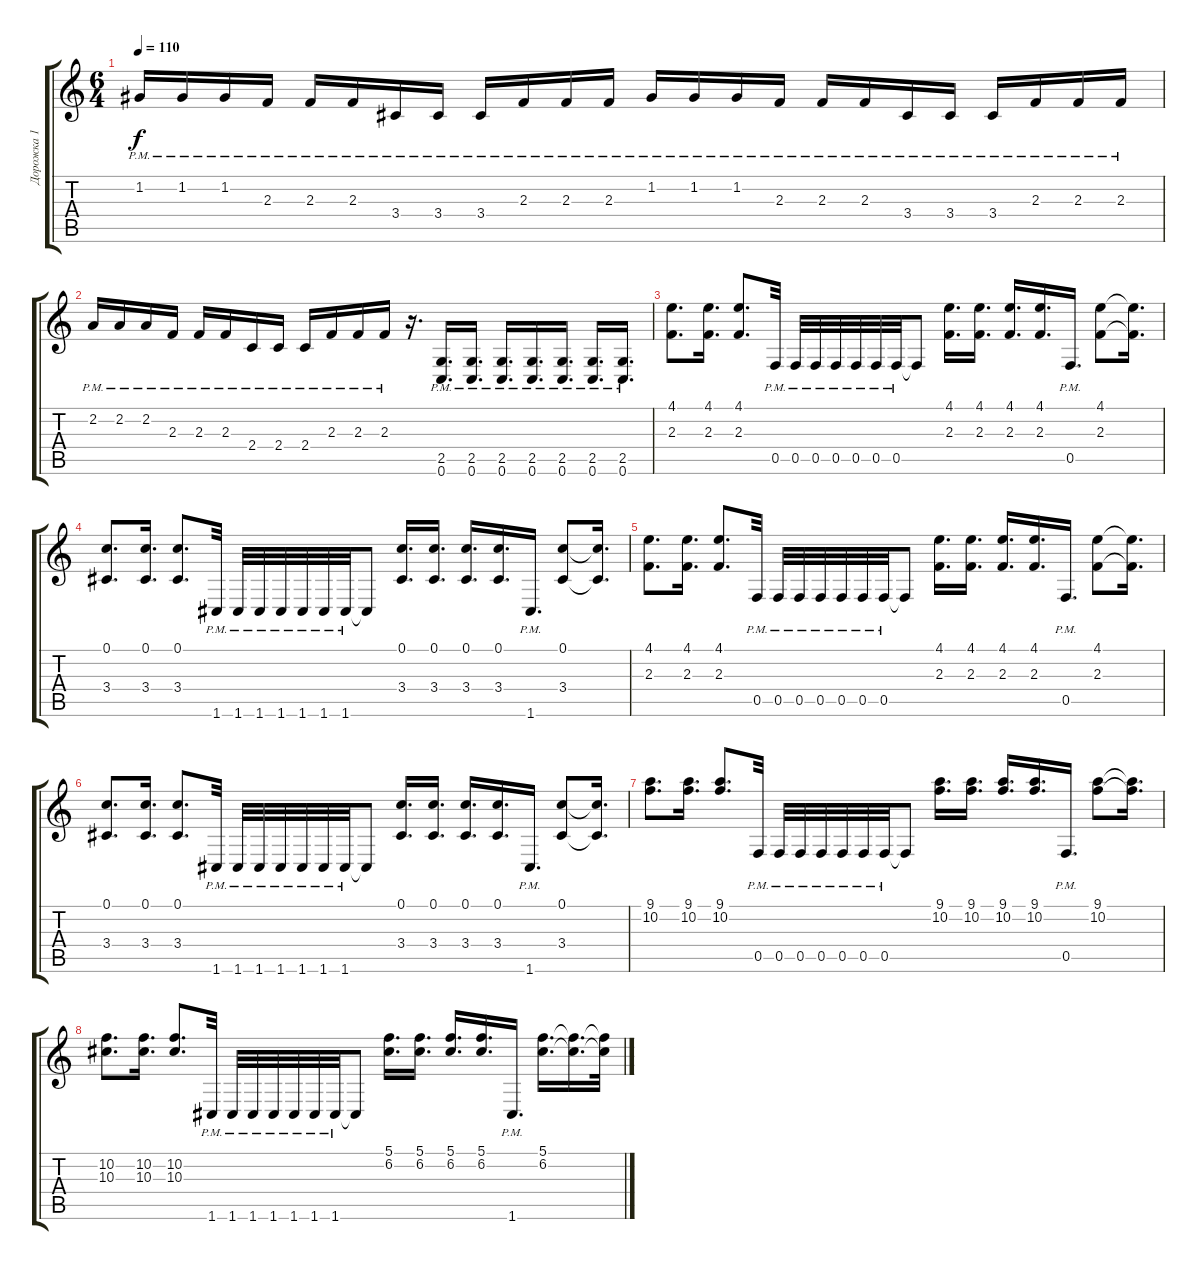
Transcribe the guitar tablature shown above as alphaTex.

\track ("Дорожка 1" "Дорожка 1") {instrument overdrivenguitar}
\staff {score tabs}
\tuning (C4 G3 Eb3 Bb2 F2 C2) {hide}
\ts (6 4)
\tempo 110
\clef g2
\ks c
1.2{pm}.16{dy f} 1.2{pm}.16 1.2{pm}.16 2.3{pm}.16 2.3{pm}.16 2.3{pm}.16 3.4{pm}.16 3.4{pm}.16 3.4{pm}.16 2.3{pm}.16 2.3{pm}.16 2.3{pm}.16 1.2{pm}.16 1.2{pm}.16 1.2{pm}.16 2.3{pm}.16 2.3{pm}.16 2.3{pm}.16 3.4{pm}.16 3.4{pm}.16 3.4{pm}.16 2.3{pm}.16 2.3{pm}.16 2.3{pm}.16 |
2.2{pm}.16 2.2{pm}.16 2.2{pm}.16 2.3{pm}.16 2.3{pm}.16 2.3{pm}.16 2.4{pm}.16 2.4{pm}.16 2.4{pm}.16 2.3{pm}.16 2.3{pm}.16 2.3{pm}.16 r.16{d} (2.5{pm} 0.6{pm}).16{d} (2.5{pm} 0.6{pm}).16{d} (2.5{pm} 0.6{pm}).16{d} (2.5{pm} 0.6{pm}).16{d} (2.5{pm} 0.6{pm}).16{d} (2.5{pm} 0.6{pm}).16{d} (2.5{pm} 0.6{pm}).16{d} |
(4.1 2.3).8{d} (4.1 2.3).16{d} (4.1 2.3).8{d} 0.5{pm}.32 0.5{pm}.32 0.5{pm}.32 0.5{pm}.32 0.5{pm}.32 0.5{pm}.32 0.5{pm}.32 0.5{t}.8 (4.1 2.3).16{d} (4.1 2.3).16{d} (4.1 2.3).16{d} (4.1 2.3).16{d} 0.5{pm}.16{d} (4.1 2.3).8 (4.1{t} 2.3{t}).16{d} |
(0.1 3.4).8{d} (0.1 3.4).16{d} (0.1 3.4).8{d} 1.6{pm}.32 1.6{pm}.32 1.6{pm}.32 1.6{pm}.32 1.6{pm}.32 1.6{pm}.32 1.6{pm}.32 1.6{t}.8 (0.1 3.4).16{d} (0.1 3.4).16{d} (0.1 3.4).16{d} (0.1 3.4).16{d} 1.6{pm}.16{d} (0.1 3.4).8 (0.1{t} 3.4{t}).16{d} |
(4.1 2.3).8{d} (4.1 2.3).16{d} (4.1 2.3).8{d} 0.5{pm}.32 0.5{pm}.32 0.5{pm}.32 0.5{pm}.32 0.5{pm}.32 0.5{pm}.32 0.5{pm}.32 0.5{t}.8 (4.1 2.3).16{d} (4.1 2.3).16{d} (4.1 2.3).16{d} (4.1 2.3).16{d} 0.5{pm}.16{d} (4.1 2.3).8 (4.1{t} 2.3{t}).16{d} |
(0.1 3.4).8{d} (0.1 3.4).16{d} (0.1 3.4).8{d} 1.6{pm}.32 1.6{pm}.32 1.6{pm}.32 1.6{pm}.32 1.6{pm}.32 1.6{pm}.32 1.6{pm}.32 1.6{t}.8 (0.1 3.4).16{d} (0.1 3.4).16{d} (0.1 3.4).16{d} (0.1 3.4).16{d} 1.6{pm}.16{d} (0.1 3.4).8 (0.1{t} 3.4{t}).16{d} |
(9.1 10.2).8{d} (9.1 10.2).16{d} (9.1 10.2).8{d} 0.5{pm}.32 0.5{pm}.32 0.5{pm}.32 0.5{pm}.32 0.5{pm}.32 0.5{pm}.32 0.5{pm}.32 0.5{t}.8 (9.1 10.2).16{d} (9.1 10.2).16{d} (9.1 10.2).16{d} (9.1 10.2).16{d} 0.5{pm}.16{d} (9.1 10.2).8 (9.1{t} 10.2{t}).16{d} |
(10.2 10.3).8{d} (10.2 10.3).16{d} (10.2 10.3).8{d} 1.6{pm}.32 1.6{pm}.32 1.6{pm}.32 1.6{pm}.32 1.6{pm}.32 1.6{pm}.32 1.6{pm}.32 1.6{t}.8 (5.1 6.2).16{d} (5.1 6.2).16{d} (5.1 6.2).16{d} (5.1 6.2).16{d} 1.6{pm}.16{d} (5.1 6.2).16{d} (5.1{t} 6.2{t}).16{d} (5.1{t} 6.2{t}).32
